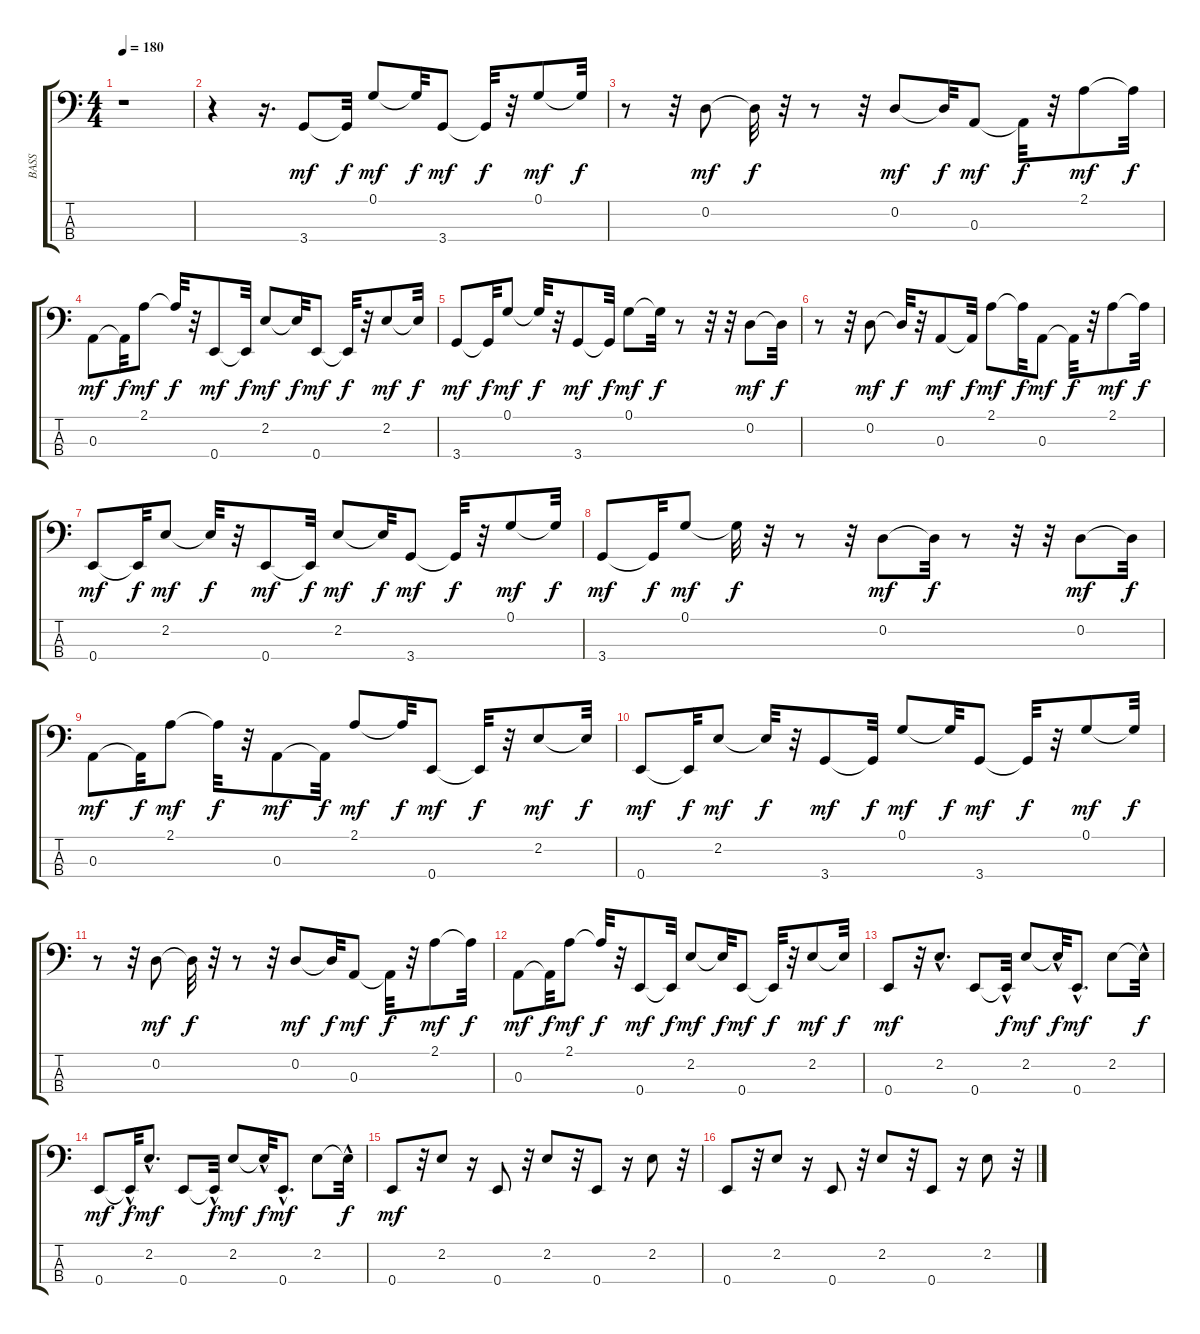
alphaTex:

\track ("BASS" "BASS") {instrument electricguitarmuted}
\staff {score tabs}
\tuning (G2 D2 A1 E1) {hide}
\ts (4 4)
\tempo 180
\clef f4
\ks c
r.1{dy mf instrument electricguitarmuted} |
r.4 r.16{d} 3.4.8 3.4{t}.32{dy f} 0.1.8{dy mf} 0.1{t}.32{dy f} 3.4.8{dy mf} 3.4{t}.32{dy f} r.32 0.1.8{dy mf} 0.1{t}.32{dy f} |
r.8 r.32 0.2.8{dy mf} 0.2{t}.32{dy f} r.32 r.8 r.32 0.2.8{dy mf} 0.2{t}.32{dy f} 0.3.8{dy mf} 0.3{t}.32{dy f} r.32 2.1.8{dy mf} 2.1{t}.32{dy f} |
0.3.8{dy mf} 0.3{t}.32{dy f} 2.1.8{dy mf} 2.1{t}.32{dy f} r.32 0.4.8{dy mf} 0.4{t}.32{dy f} 2.2.8{dy mf} 2.2{t}.32{dy f} 0.4.8{dy mf} 0.4{t}.32{dy f} r.32 2.2.8{dy mf} 2.2{t}.32{dy f} |
3.4.8{dy mf} 3.4{t}.32{dy f} 0.1.8{dy mf} 0.1{t}.32{dy f} r.32 3.4.8{dy mf} 3.4{t}.32{dy f} 0.1.8{dy mf} 0.1{t}.32{dy f} r.8 r.32 r.32 0.2.8{dy mf} 0.2{t}.32{dy f} |
r.8 r.32 0.2.8{dy mf} 0.2{t}.32{dy f} r.32 0.3.8{dy mf} 0.3{t}.32{dy f} 2.1.8{dy mf} 2.1{t}.32{dy f} 0.3.8{dy mf} 0.3{t}.32{dy f} r.32 2.1.8{dy mf} 2.1{t}.32{dy f} |
0.4.8{dy mf} 0.4{t}.32{dy f} 2.2.8{dy mf} 2.2{t}.32{dy f} r.32 0.4.8{dy mf} 0.4{t}.32{dy f} 2.2.8{dy mf} 2.2{t}.32{dy f} 3.4.8{dy mf} 3.4{t}.32{dy f} r.32 0.1.8{dy mf} 0.1{t}.32{dy f} |
3.4.8{dy mf} 3.4{t}.32{dy f} 0.1.8{dy mf} 0.1{t}.32{dy f} r.32 r.8 r.32 0.2.8{dy mf} 0.2{t}.32{dy f} r.8 r.32 r.32 0.2.8{dy mf} 0.2{t}.32{dy f} |
0.3.8{dy mf} 0.3{t}.32{dy f} 2.1.8{dy mf} 2.1{t}.32{dy f} r.32 0.3.8{dy mf} 0.3{t}.32{dy f} 2.1.8{dy mf} 2.1{t}.32{dy f} 0.4.8{dy mf} 0.4{t}.32{dy f} r.32 2.2.8{dy mf} 2.2{t}.32{dy f} |
0.4.8{dy mf} 0.4{t}.32{dy f} 2.2.8{dy mf} 2.2{t}.32{dy f} r.32 3.4.8{dy mf} 3.4{t}.32{dy f} 0.1.8{dy mf} 0.1{t}.32{dy f} 3.4.8{dy mf} 3.4{t}.32{dy f} r.32 0.1.8{dy mf} 0.1{t}.32{dy f} |
r.8 r.32 0.2.8{dy mf} 0.2{t}.32{dy f} r.32 r.8 r.32 0.2.8{dy mf} 0.2{t}.32{dy f} 0.3.8{dy mf} 0.3{t}.32{dy f} r.32 2.1.8{dy mf} 2.1{t}.32{dy f} |
0.3.8{dy mf} 0.3{t}.32{dy f} 2.1.8{dy mf} 2.1{t}.32{dy f} r.32 0.4.8{dy mf} 0.4{t}.32{dy f} 2.2.8{dy mf} 2.2{t}.32{dy f} 0.4.8{dy mf} 0.4{t}.32{dy f} r.32 2.2.8{dy mf} 2.2{t}.32{dy f} |
0.4.8{dy mf} r.32 2.2{hac}.8{d} 0.4.8 0.4{hac t}.32{dy f} 2.2.8{dy mf} 2.2{hac t}.32{dy f} 0.4{hac}.8{d dy mf} 2.2.8 2.2{hac t}.32{dy f} |
0.4.8{dy mf} 0.4{hac t}.32{dy f} 2.2{hac}.8{d dy mf} 0.4.8 0.4{hac t}.32{dy f} 2.2.8{dy mf} 2.2{hac t}.32{dy f} 0.4{hac}.8{d dy mf} 2.2.8 2.2{hac t}.32{dy f} |
0.4.8{dy mf} r.32 2.2.8 r.16 0.4.8 r.32 2.2.8 r.32 0.4.8 r.16 2.2.8 r.32 |
0.4.8 r.32 2.2.8 r.16 0.4.8 r.32 2.2.8 r.32 0.4.8 r.16 2.2.8 r.32
